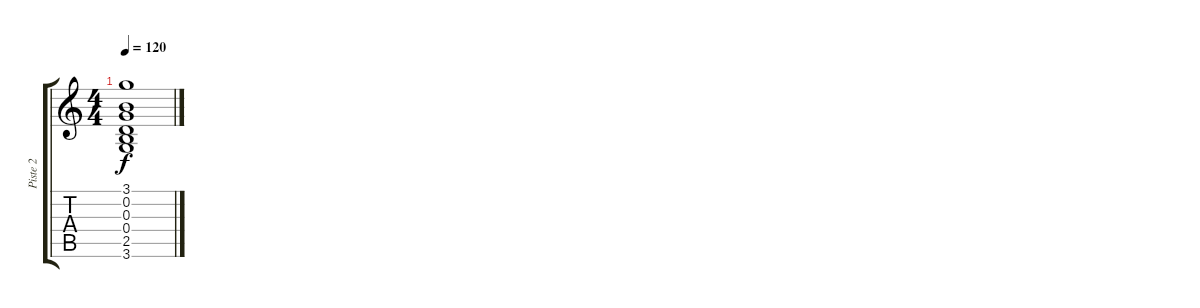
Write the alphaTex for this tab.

\track ("Piste 2" "Piste 2") {instrument acousticguitarsteel}
\staff {score tabs}
\tuning (E4 B3 G3 D3 A2 E2) {hide}
\ts (4 4)
\tempo 120
\clef g2
\ks c
(3.1 0.2 0.3 0.4 2.5 3.6).1{dy f}
